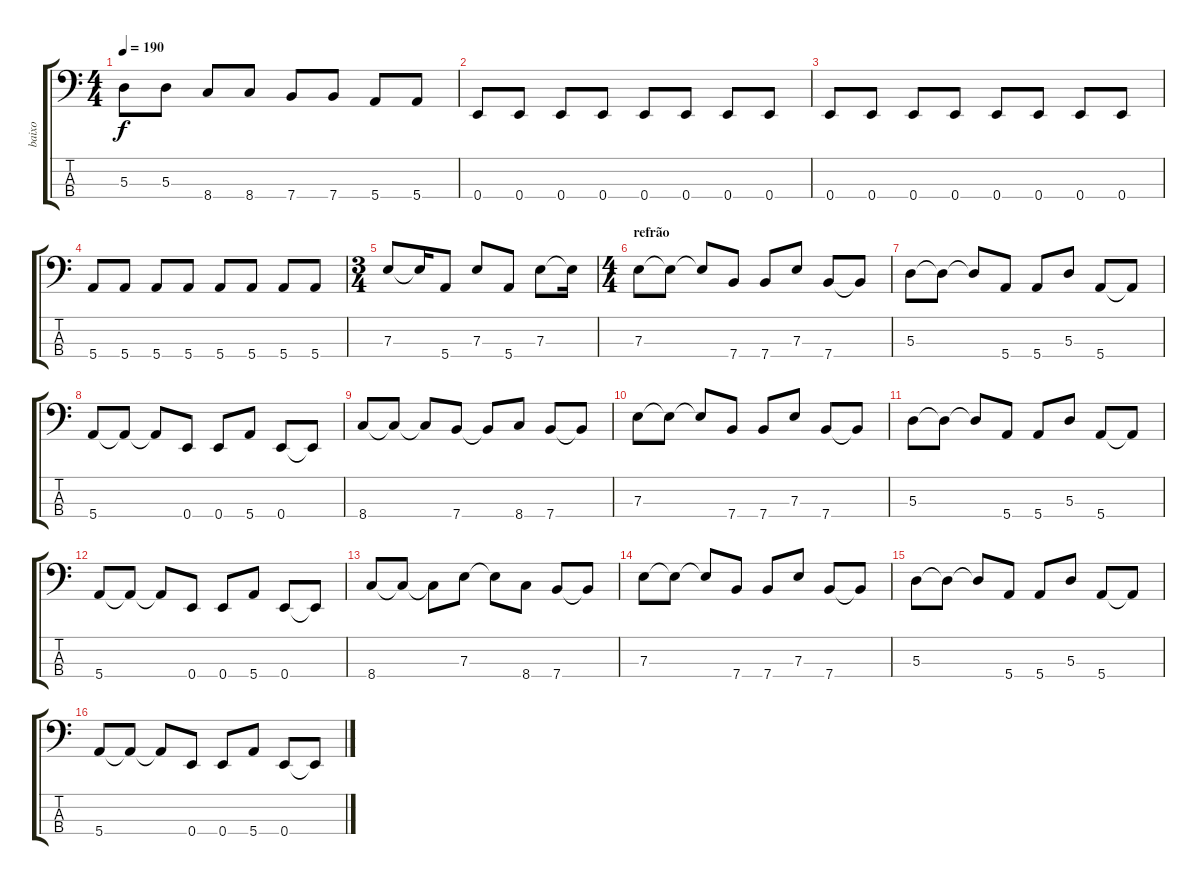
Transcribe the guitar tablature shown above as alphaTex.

\track ("baixo" "baixo") {instrument electricbassfinger}
\staff {score tabs}
\tuning (G2 D2 A1 E1) {hide}
\ts (4 4)
\tempo 190
\clef f4
\ks c
5.3.8{dy f} 5.3.8 8.4.8 8.4.8 7.4.8 7.4.8 5.4.8 5.4.8 |
0.4.8 0.4.8 0.4.8 0.4.8 0.4.8 0.4.8 0.4.8 0.4.8 |
0.4.8 0.4.8 0.4.8 0.4.8 0.4.8 0.4.8 0.4.8 0.4.8 |
5.4.8 5.4.8 5.4.8 5.4.8 5.4.8 5.4.8 5.4.8 5.4.8 |
\ts (3 4)
7.3.8 7.3{t}.16 5.4.8 7.3.8 5.4.8 7.3.8 7.3{t}.16 |
\ts (4 4)
\section ("" "refrão")
7.3.8 7.3{t}.8 7.3{t}.8 7.4.8 7.4.8 7.3.8 7.4.8 7.4{t}.8 |
5.3.8 5.3{t}.8 5.3{t}.8 5.4.8 5.4.8 5.3.8 5.4.8 5.4{t}.8 |
5.4.8 5.4{t}.8 5.4{t}.8 0.4.8 0.4.8 5.4.8 0.4.8 0.4{t}.8 |
8.4.8 8.4{t}.8 8.4{t}.8 7.4.8 7.4{t}.8 8.4.8 7.4.8 7.4{t}.8 |
7.3.8 7.3{t}.8 7.3{t}.8 7.4.8 7.4.8 7.3.8 7.4.8 7.4{t}.8 |
5.3.8 5.3{t}.8 5.3{t}.8 5.4.8 5.4.8 5.3.8 5.4.8 5.4{t}.8 |
5.4.8 5.4{t}.8 5.4{t}.8 0.4.8 0.4.8 5.4.8 0.4.8 0.4{t}.8 |
8.4.8 8.4{t}.8 8.4{t}.8 7.3.8 7.3{t}.8 8.4.8 7.4.8 7.4{t}.8 |
7.3.8 7.3{t}.8 7.3{t}.8 7.4.8 7.4.8 7.3.8 7.4.8 7.4{t}.8 |
5.3.8 5.3{t}.8 5.3{t}.8 5.4.8 5.4.8 5.3.8 5.4.8 5.4{t}.8 |
5.4.8 5.4{t}.8 5.4{t}.8 0.4.8 0.4.8 5.4.8 0.4.8 0.4{t}.8
